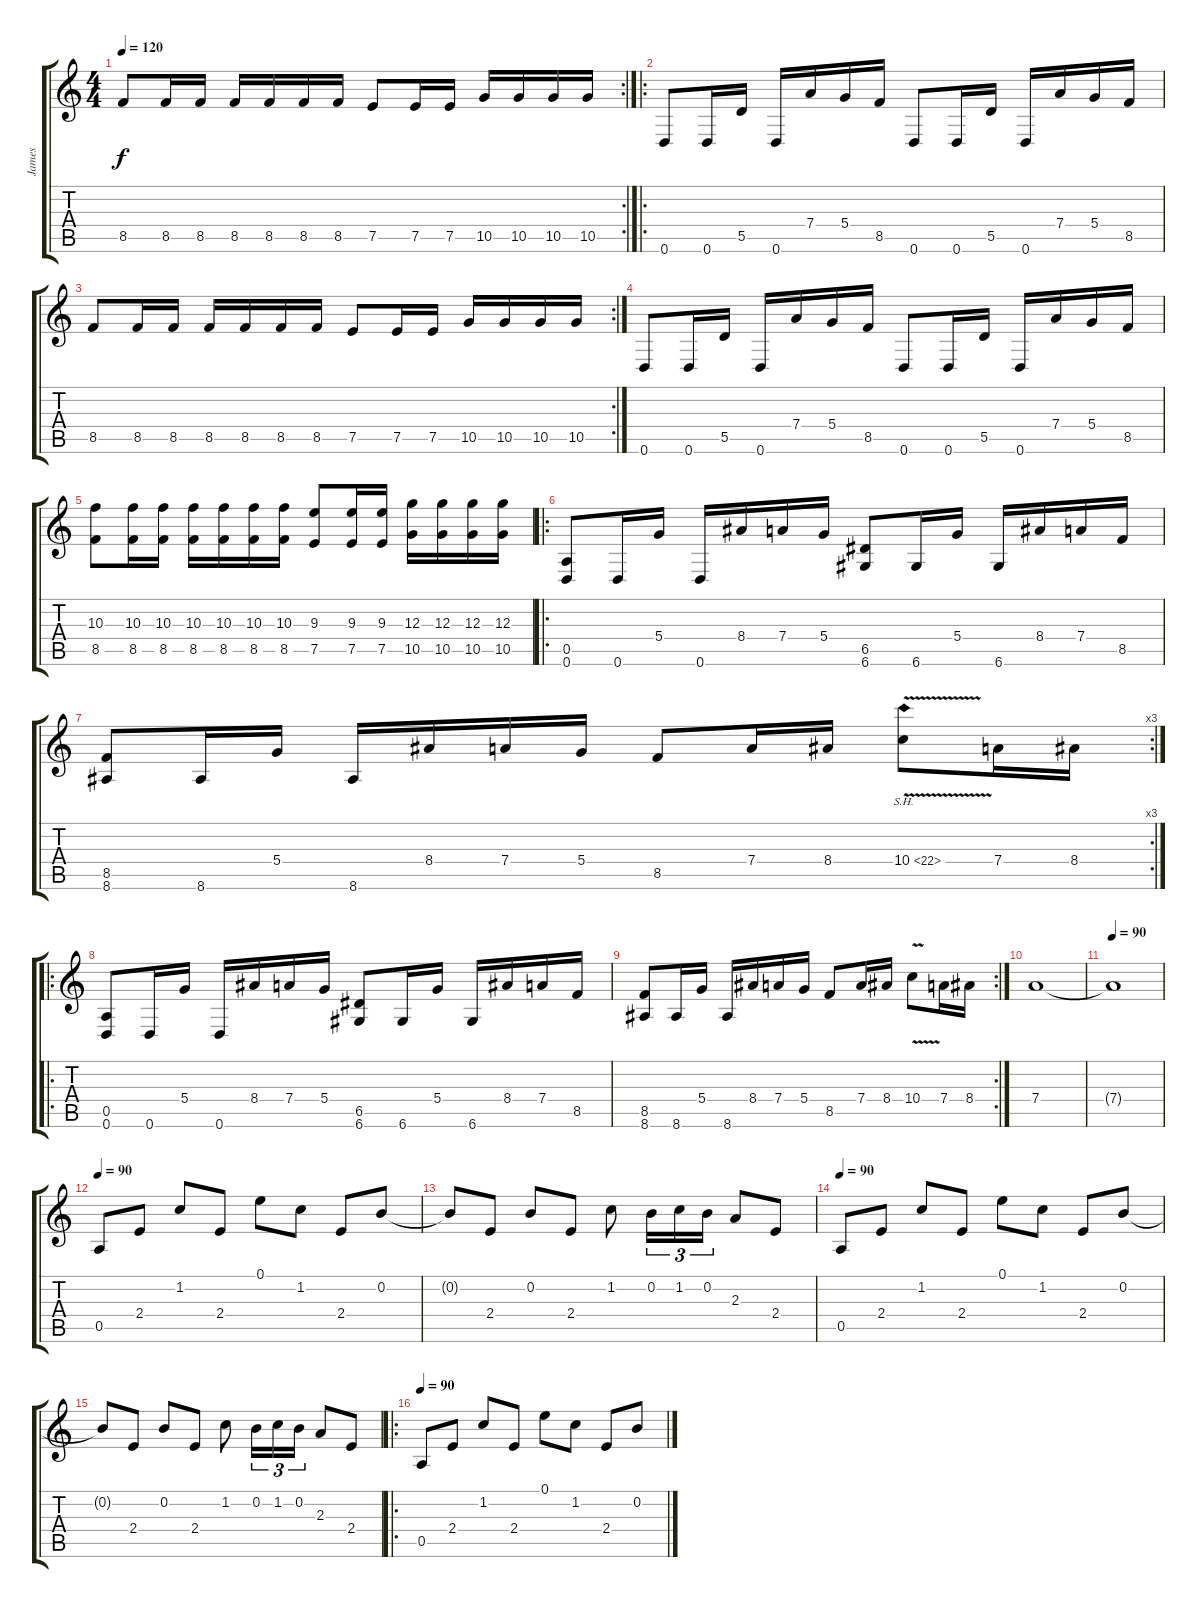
\track ("James" "James") {instrument distortionguitar}
\staff {score tabs}
\tuning (E4 B3 G3 D3 A2 D2) {hide}
\rc 2
\ts (4 4)
\tempo 120
\clef g2
\ks c
8.5.8{dy f} 8.5.16 8.5.16 8.5.16 8.5.16 8.5.16 8.5.16 7.5.8 7.5.16 7.5.16 10.5.16 10.5.16 10.5.16 10.5.16 |
\ro
0.6.8 0.6.16 5.5.16 0.6.16 7.4.16 5.4.16 8.5.16 0.6.8 0.6.16 5.5.16 0.6.16 7.4.16 5.4.16 8.5.16 |
\rc 2
8.5.8 8.5.16 8.5.16 8.5.16 8.5.16 8.5.16 8.5.16 7.5.8 7.5.16 7.5.16 10.5.16 10.5.16 10.5.16 10.5.16 |
0.6.8 0.6.16 5.5.16 0.6.16 7.4.16 5.4.16 8.5.16 0.6.8 0.6.16 5.5.16 0.6.16 7.4.16 5.4.16 8.5.16 |
(10.3 8.5).8 (10.3 8.5).16 (10.3 8.5).16 (10.3 8.5).16 (10.3 8.5).16 (10.3 8.5).16 (10.3 8.5).16 (9.3 7.5).8 (9.3 7.5).16 (9.3 7.5).16 (12.3 10.5).16 (12.3 10.5).16 (12.3 10.5).16 (12.3 10.5).16 |
\ro
(0.5 0.6).8{instrument distortionguitar} 0.6.16 5.4.16 0.6.16 8.4.16 7.4.16 5.4.16 (6.5 6.6).8 6.6.16 5.4.16 6.6.16 8.4.16 7.4.16 8.5.16 |
\rc 3
(8.5 8.6).8 8.6.16 5.4.16 8.6.16 8.4.16 7.4.16 5.4.16 8.5.8 7.4.16 8.4.16 10.4{sh 12 v}.8 7.4.16{instrument distortionguitar} 8.4.16 |
\ro
(0.5 0.6).8{instrument distortionguitar} 0.6.16 5.4.16 0.6.16 8.4.16 7.4.16 5.4.16 (6.5 6.6).8 6.6.16 5.4.16 6.6.16 8.4.16 7.4.16 8.5.16 |
\rc 2
(8.5 8.6).8 8.6.16 5.4.16 8.6.16 8.4.16 7.4.16 5.4.16 8.5.8 7.4.16 8.4.16 10.4{v}.8 7.4.16{instrument distortionguitar} 8.4.16 |
7.4.1 |
\tempo 90
7.4{t}.1 |
\tempo 90
0.5.8{instrument electricguitarclean} 2.4.8 1.2.8 2.4.8 0.1.8 1.2.8 2.4.8 0.2.8 |
0.2{t}.8 2.4.8 0.2.8 2.4.8 1.2.8 0.2.16{tu (3 2)} 1.2.16{tu (3 2)} 0.2.16{tu (3 2)} 2.3.8 2.4.8 |
\tempo 90
0.5.8{instrument electricguitarclean} 2.4.8 1.2.8 2.4.8 0.1.8 1.2.8 2.4.8 0.2.8 |
0.2{t}.8 2.4.8 0.2.8 2.4.8 1.2.8 0.2.16{tu (3 2)} 1.2.16{tu (3 2)} 0.2.16{tu (3 2)} 2.3.8 2.4.8 |
\ro
\tempo 90
0.5.8{instrument electricguitarclean} 2.4.8 1.2.8 2.4.8 0.1.8 1.2.8 2.4.8 0.2.8
